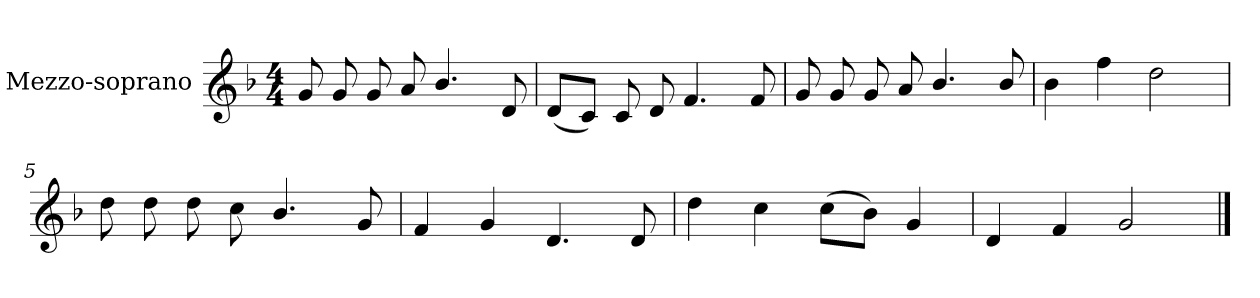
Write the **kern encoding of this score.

**kern
*part1
*staff1
*I"Mezzo-soprano
*I'Mzs.
*clefG2
*k[b-]
*M4/4
*MM80
=1
8g/
8g/
8g/
8a/
4.b-/
8d/
=2
(<8d/L
8c/J)
8c/
8d/
4.f/
8f/
!!LO:LB:g=z
=3
8g/
8g/
8g/
8a/
4.b-/
8b-/
=4
4b-\
4ff\
2dd\
=5
8dd\
8dd\
8dd\
8cc\
4.b-/
8g/
!!LO:LB:g=z
=6
4f/
4g/
4.d/
8d/
=7
4dd\
4cc\
(>8cc\L
8b-\J)
4g/
=8
4d/
4f/
2g/
==
*-
